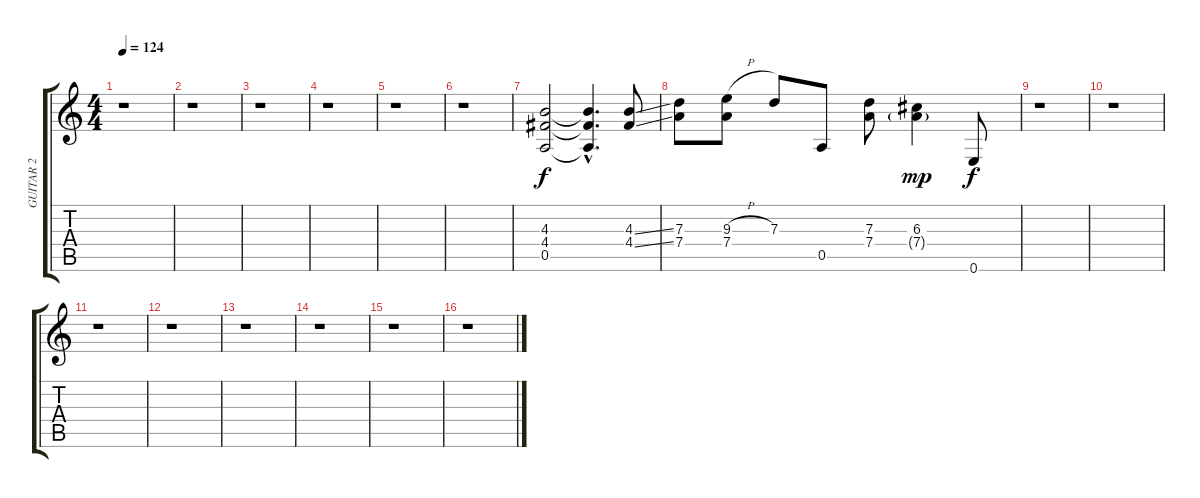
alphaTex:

\track ("GUITAR 2" "GUITAR 2") {instrument overdrivenguitar}
\staff {score tabs}
\tuning (E4 B3 G3 D3 A2 E2) {hide}
\ts (4 4)
\tempo 124
\clef g2
\ks c
r.1{dy f} |
r.1 |
r.1 |
r.1 |
r.1 |
r.1 |
(4.3 4.4 0.5).2 (4.3{hac t} 4.4{hac t} 0.5{hac t}).4{d} (4.3{ss} 4.4{ss}).8 |
(7.3 7.4).8 (9.3{h} 7.4).8 7.3.8 0.5.8 (7.3 7.4).8 (6.3 7.4{g}).4{dy mp} 0.6.8{dy f} |
r.1 |
r.1 |
r.1 |
r.1 |
r.1 |
r.1 |
r.1 |
r.1
